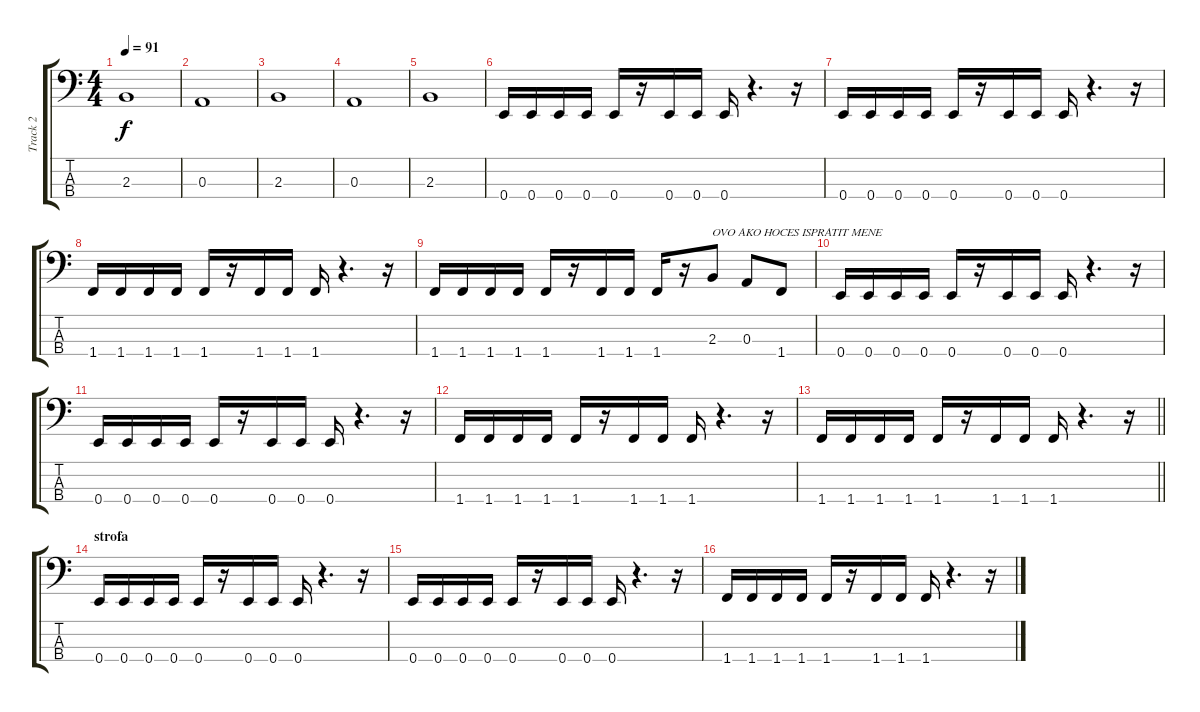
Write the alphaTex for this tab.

\track ("Track 2" "Track 2") {instrument electricbassfinger}
\staff {score tabs}
\tuning (G2 D2 A1 E1) {hide}
\ts (4 4)
\tempo 91
\clef f4
\ks c
2.3.1{dy f} |
0.3.1 |
2.3.1 |
0.3.1 |
2.3.1 |
0.4.16 0.4.16 0.4.16 0.4.16 0.4.16 r.16 0.4.16 0.4.16 0.4.16 r.4{d} r.16 |
0.4.16 0.4.16 0.4.16 0.4.16 0.4.16 r.16 0.4.16 0.4.16 0.4.16 r.4{d} r.16 |
1.4.16 1.4.16 1.4.16 1.4.16 1.4.16 r.16 1.4.16 1.4.16 1.4.16 r.4{d} r.16 |
1.4.16 1.4.16 1.4.16 1.4.16 1.4.16 r.16 1.4.16 1.4.16 1.4.16 r.16 2.3.8{txt "OVO AKO HOCES ISPRATIT MENE"} 0.3.8 1.4.8 |
0.4.16 0.4.16 0.4.16 0.4.16 0.4.16 r.16 0.4.16 0.4.16 0.4.16 r.4{d} r.16 |
0.4.16 0.4.16 0.4.16 0.4.16 0.4.16 r.16 0.4.16 0.4.16 0.4.16 r.4{d} r.16 |
1.4.16 1.4.16 1.4.16 1.4.16 1.4.16 r.16 1.4.16 1.4.16 1.4.16 r.4{d} r.16 |
\barLineRight lightlight
1.4.16 1.4.16 1.4.16 1.4.16 1.4.16 r.16 1.4.16 1.4.16 1.4.16 r.4{d} r.16 |
\section ("" "strofa")
0.4.16 0.4.16 0.4.16 0.4.16 0.4.16 r.16 0.4.16 0.4.16 0.4.16 r.4{d} r.16 |
0.4.16 0.4.16 0.4.16 0.4.16 0.4.16 r.16 0.4.16 0.4.16 0.4.16 r.4{d} r.16 |
1.4.16 1.4.16 1.4.16 1.4.16 1.4.16 r.16 1.4.16 1.4.16 1.4.16 r.4{d} r.16
